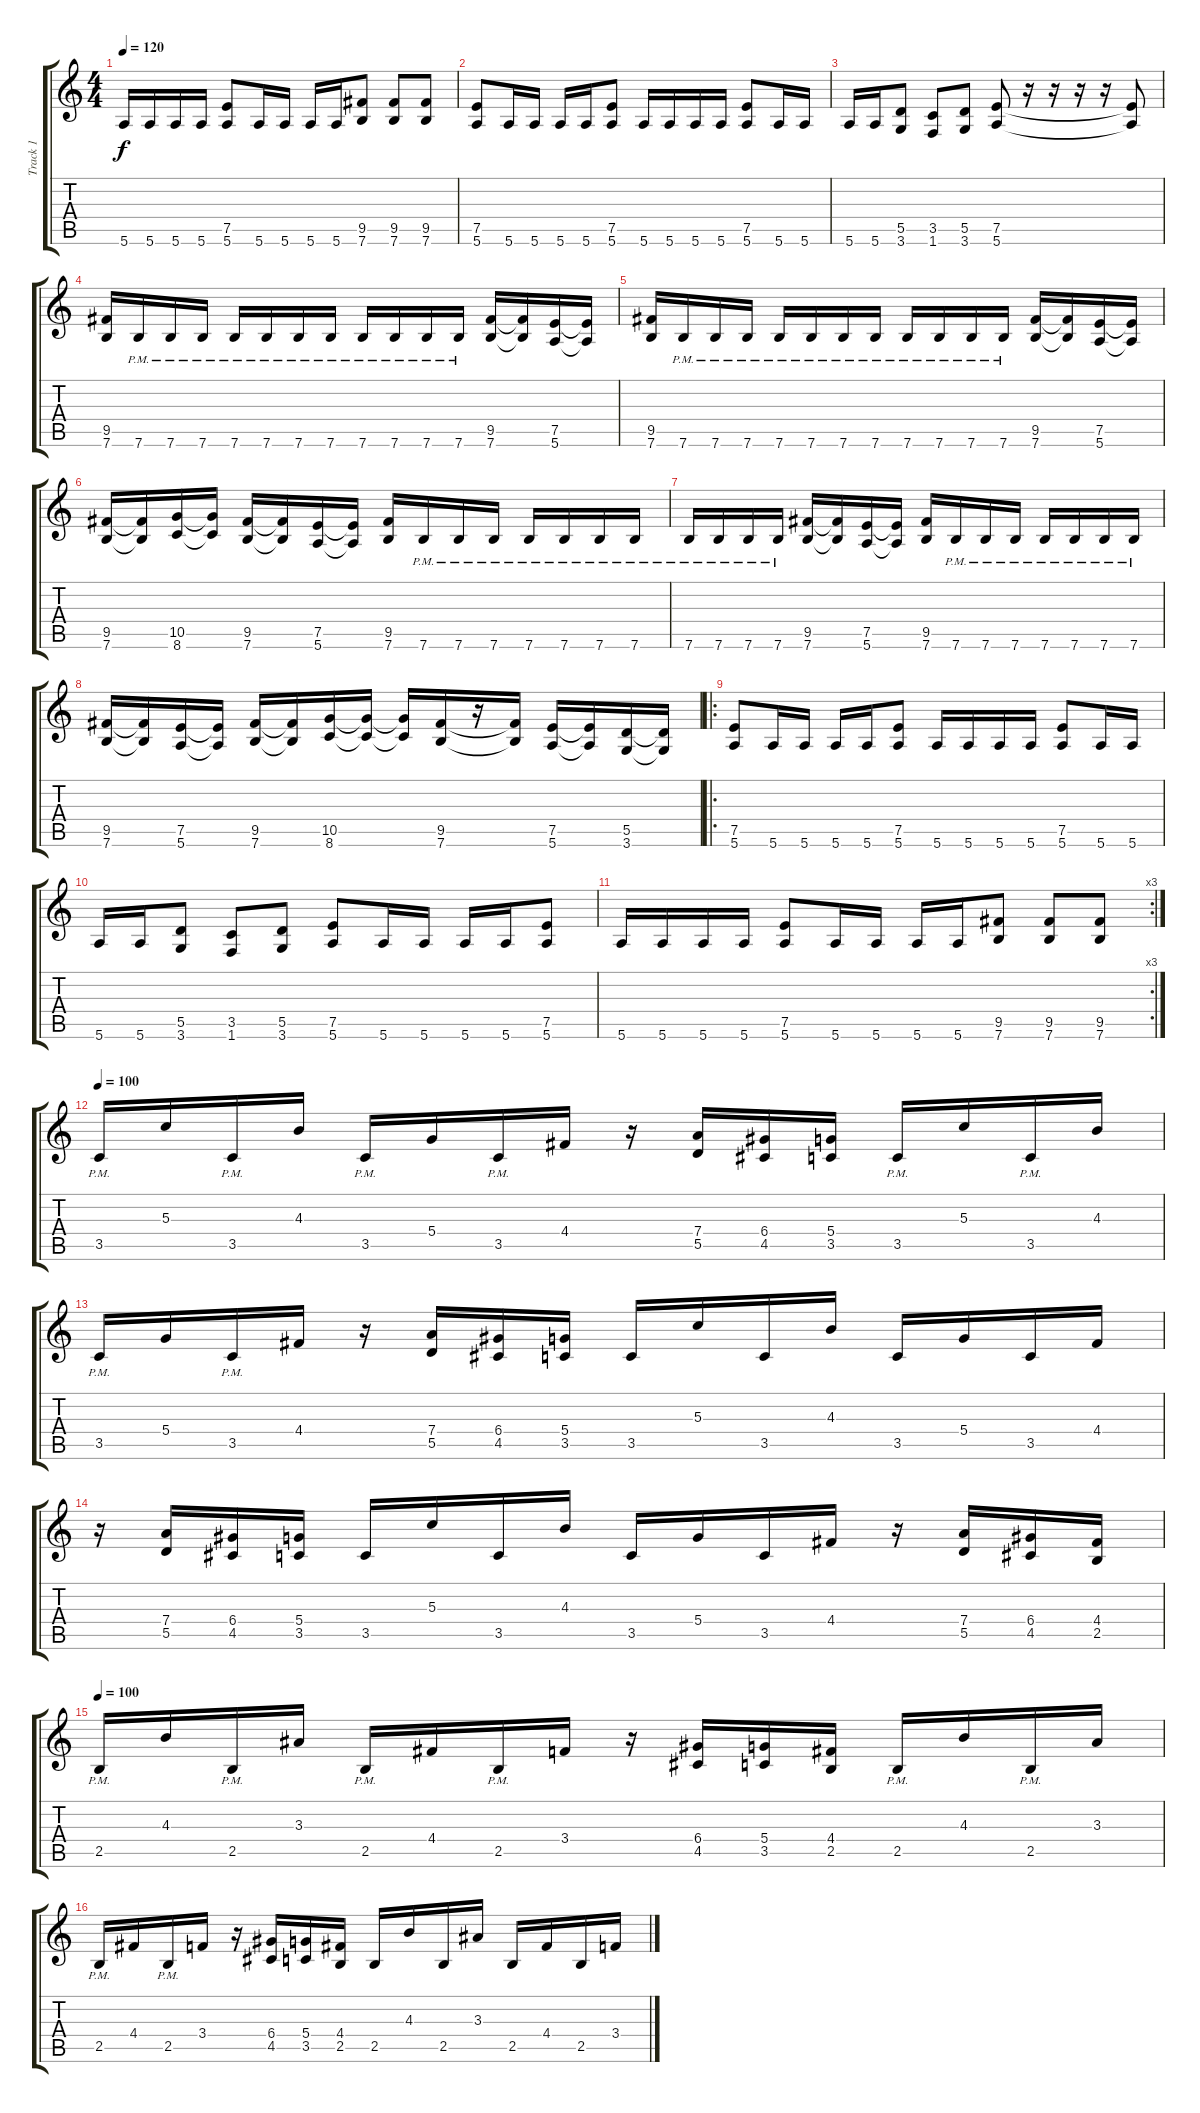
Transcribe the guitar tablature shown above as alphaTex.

\track ("Track 1" "Track 1") {instrument distortionguitar}
\staff {score tabs}
\tuning (E4 B3 G3 D3 A2 E2) {hide}
\ts (4 4)
\tempo 120
\clef g2
\ks c
5.6.16{dy f} 5.6.16 5.6.16 5.6.16 (7.5 5.6).8 5.6.16 5.6.16 5.6.16 5.6.16 (9.5 7.6).8 (9.5 7.6).8 (9.5 7.6).8 |
(7.5 5.6).8 5.6.16 5.6.16 5.6.16 5.6.16 (7.5 5.6).8 5.6.16 5.6.16 5.6.16 5.6.16 (7.5 5.6).8 5.6.16 5.6.16 |
5.6.16 5.6.16 (5.5 3.6).8 (3.5 1.6).8 (5.5 3.6).8 (7.5 5.6).8 r.16 r.16 r.16 r.16 (7.5{t} 5.6{t}).8 |
(9.5 7.6).16 7.6{pm}.16 7.6{pm}.16 7.6{pm}.16 7.6{pm}.16 7.6{pm}.16 7.6{pm}.16 7.6{pm}.16 7.6{pm}.16 7.6{pm}.16 7.6{pm}.16 7.6{pm}.16 (9.5 7.6).16 (9.5{t} 7.6{t}).16 (7.5 5.6).16 (7.5{t} 5.6{t}).16 |
(9.5 7.6).16 7.6{pm}.16 7.6{pm}.16 7.6{pm}.16 7.6{pm}.16 7.6{pm}.16 7.6{pm}.16 7.6{pm}.16 7.6{pm}.16 7.6{pm}.16 7.6{pm}.16 7.6{pm}.16 (9.5 7.6).16 (9.5{t} 7.6{t}).16 (7.5 5.6).16 (7.5{t} 5.6{t}).16 |
(9.5 7.6).16 (9.5{t} 7.6{t}).16 (10.5 8.6).16 (10.5{t} 8.6{t}).16 (9.5 7.6).16 (9.5{t} 7.6{t}).16 (7.5 5.6).16 (7.5{t} 5.6{t}).16 (9.5 7.6).16 7.6{pm}.16 7.6{pm}.16 7.6{pm}.16 7.6{pm}.16 7.6{pm}.16 7.6{pm}.16 7.6{pm}.16 |
7.6{pm}.16 7.6{pm}.16 7.6{pm}.16 7.6{pm}.16 (9.5 7.6).16 (9.5{t} 7.6{t}).16 (7.5 5.6).16 (7.5{t} 5.6{t}).16 (9.5 7.6).16 7.6{pm}.16 7.6{pm}.16 7.6{pm}.16 7.6{pm}.16 7.6{pm}.16 7.6{pm}.16 7.6{pm}.16 |
(9.5 7.6).16 (9.5{t} 7.6{t}).16 (7.5 5.6).16 (7.5{t} 5.6{t}).16 (9.5 7.6).16 (9.5{t} 7.6{t}).16 (10.5 8.6).16 (10.5{t} 8.6{t}).16 (10.5{t} 8.6{t}).16 (9.5 7.6).16 r.16 (9.5{t} 7.6{t}).16 (7.5 5.6).16 (7.5{t} 5.6{t}).16 (5.5 3.6).16 (5.5{t} 3.6{t}).16 |
\ro
(7.5 5.6).8 5.6.16 5.6.16 5.6.16 5.6.16 (7.5 5.6).8 5.6.16 5.6.16 5.6.16 5.6.16 (7.5 5.6).8 5.6.16 5.6.16 |
5.6.16 5.6.16 (5.5 3.6).8 (3.5 1.6).8 (5.5 3.6).8 (7.5 5.6).8 5.6.16 5.6.16 5.6.16 5.6.16 (7.5 5.6).8 |
\rc 3
5.6.16 5.6.16 5.6.16 5.6.16 (7.5 5.6).8 5.6.16 5.6.16 5.6.16 5.6.16 (9.5 7.6).8 (9.5 7.6).8 (9.5 7.6).8 |
\tempo 100
3.5{pm}.16 5.3.16 3.5{pm}.16 4.3.16 3.5{pm}.16 5.4.16 3.5{pm}.16 4.4.16 r.16 (7.4 5.5).16 (6.4 4.5).16 (5.4 3.5).16 3.5{pm}.16 5.3.16 3.5{pm}.16 4.3.16 |
3.5{pm}.16 5.4.16 3.5{pm}.16 4.4.16 r.16 (7.4 5.5).16 (6.4 4.5).16 (5.4 3.5).16 3.5.16 5.3.16 3.5.16 4.3.16 3.5.16 5.4.16 3.5.16 4.4.16 |
r.16 (7.4 5.5).16 (6.4 4.5).16 (5.4 3.5).16 3.5.16 5.3.16 3.5.16 4.3.16 3.5.16 5.4.16 3.5.16 4.4.16 r.16 (7.4 5.5).16 (6.4 4.5).16 (4.4 2.5).16 |
\tempo 100
2.5{pm}.16 4.3.16 2.5{pm}.16 3.3.16 2.5{pm}.16 4.4.16 2.5{pm}.16 3.4.16 r.16 (6.4 4.5).16 (5.4 3.5).16 (4.4 2.5).16 2.5{pm}.16 4.3.16 2.5{pm}.16 3.3.16 |
2.5{pm}.16 4.4.16 2.5{pm}.16 3.4.16 r.16 (6.4 4.5).16 (5.4 3.5).16 (4.4 2.5).16 2.5.16 4.3.16 2.5.16 3.3.16 2.5.16 4.4.16 2.5.16 3.4.16
